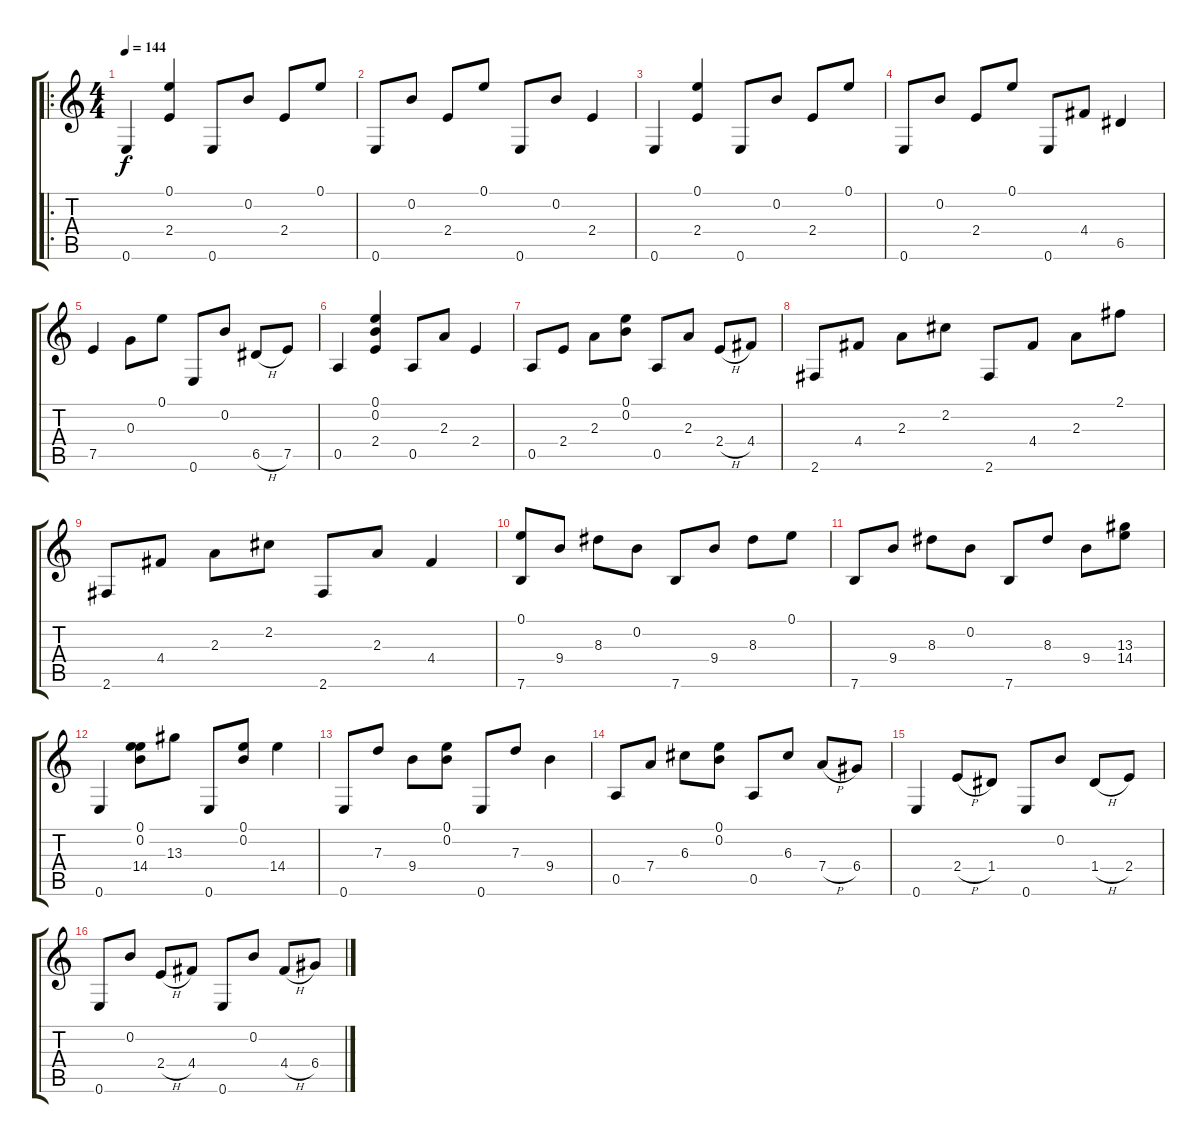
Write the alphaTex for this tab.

\track "" {instrument acousticguitarnylon}
\staff {score tabs}
\tuning (E4 B3 G3 D3 A2 E2) {hide}
\ro
\ts (4 4)
\tempo 144
\clef g2
\ks c
0.6.4{dy f instrument acousticguitarnylon} (0.1 2.4).4 0.6.8 0.2.8 2.4.8 0.1.8 |
0.6.8 0.2.8 2.4.8 0.1.8 0.6.8 0.2.8 2.4.4 |
0.6.4 (0.1 2.4).4 0.6.8 0.2.8 2.4.8 0.1.8 |
0.6.8 0.2.8 2.4.8 0.1.8 0.6.8 4.4.8 6.5.4 |
7.5.4 0.3.8 0.1.8 0.6.8 0.2.8 6.5{h}.8 7.5.8 |
0.5.4 (0.1 0.2 2.4).4 0.5.8 2.3.8 2.4.4 |
0.5.8 2.4.8 2.3.8 (0.1 0.2).8 0.5.8 2.3.8 2.4{h}.8 4.4.8 |
2.6.8 4.4.8 2.3.8 2.2.8 2.6.8 4.4.8 2.3.8 2.1.8 |
2.6.8 4.4.8 2.3.8 2.2.8 2.6.8 2.3.8 4.4.4 |
(0.1 7.6).8 9.4.8 8.3.8 0.2.8 7.6.8 9.4.8 8.3.8 0.1.8 |
7.6.8 9.4.8 8.3.8 0.2.8 7.6.8 8.3.8 9.4.8 (13.3 14.4).8 |
0.6.4 (0.1 0.2 14.4).8 13.3.8 0.6.8 (0.1 0.2).8 14.4.4 |
0.6.8 7.3.8 9.4.8 (0.1 0.2).8 0.6.8 7.3.8 9.4.4 |
0.5.8 7.4.8 6.3.8 (0.1 0.2).8 0.5.8 6.3.8 7.4{h}.8 6.4.8 |
0.6.4 2.4{h}.8 1.4.8 0.6.8 0.2.8 1.4{h}.8 2.4.8 |
0.6.8 0.2.8 2.4{h}.8 4.4.8 0.6.8 0.2.8 4.4{h}.8 6.4.8
